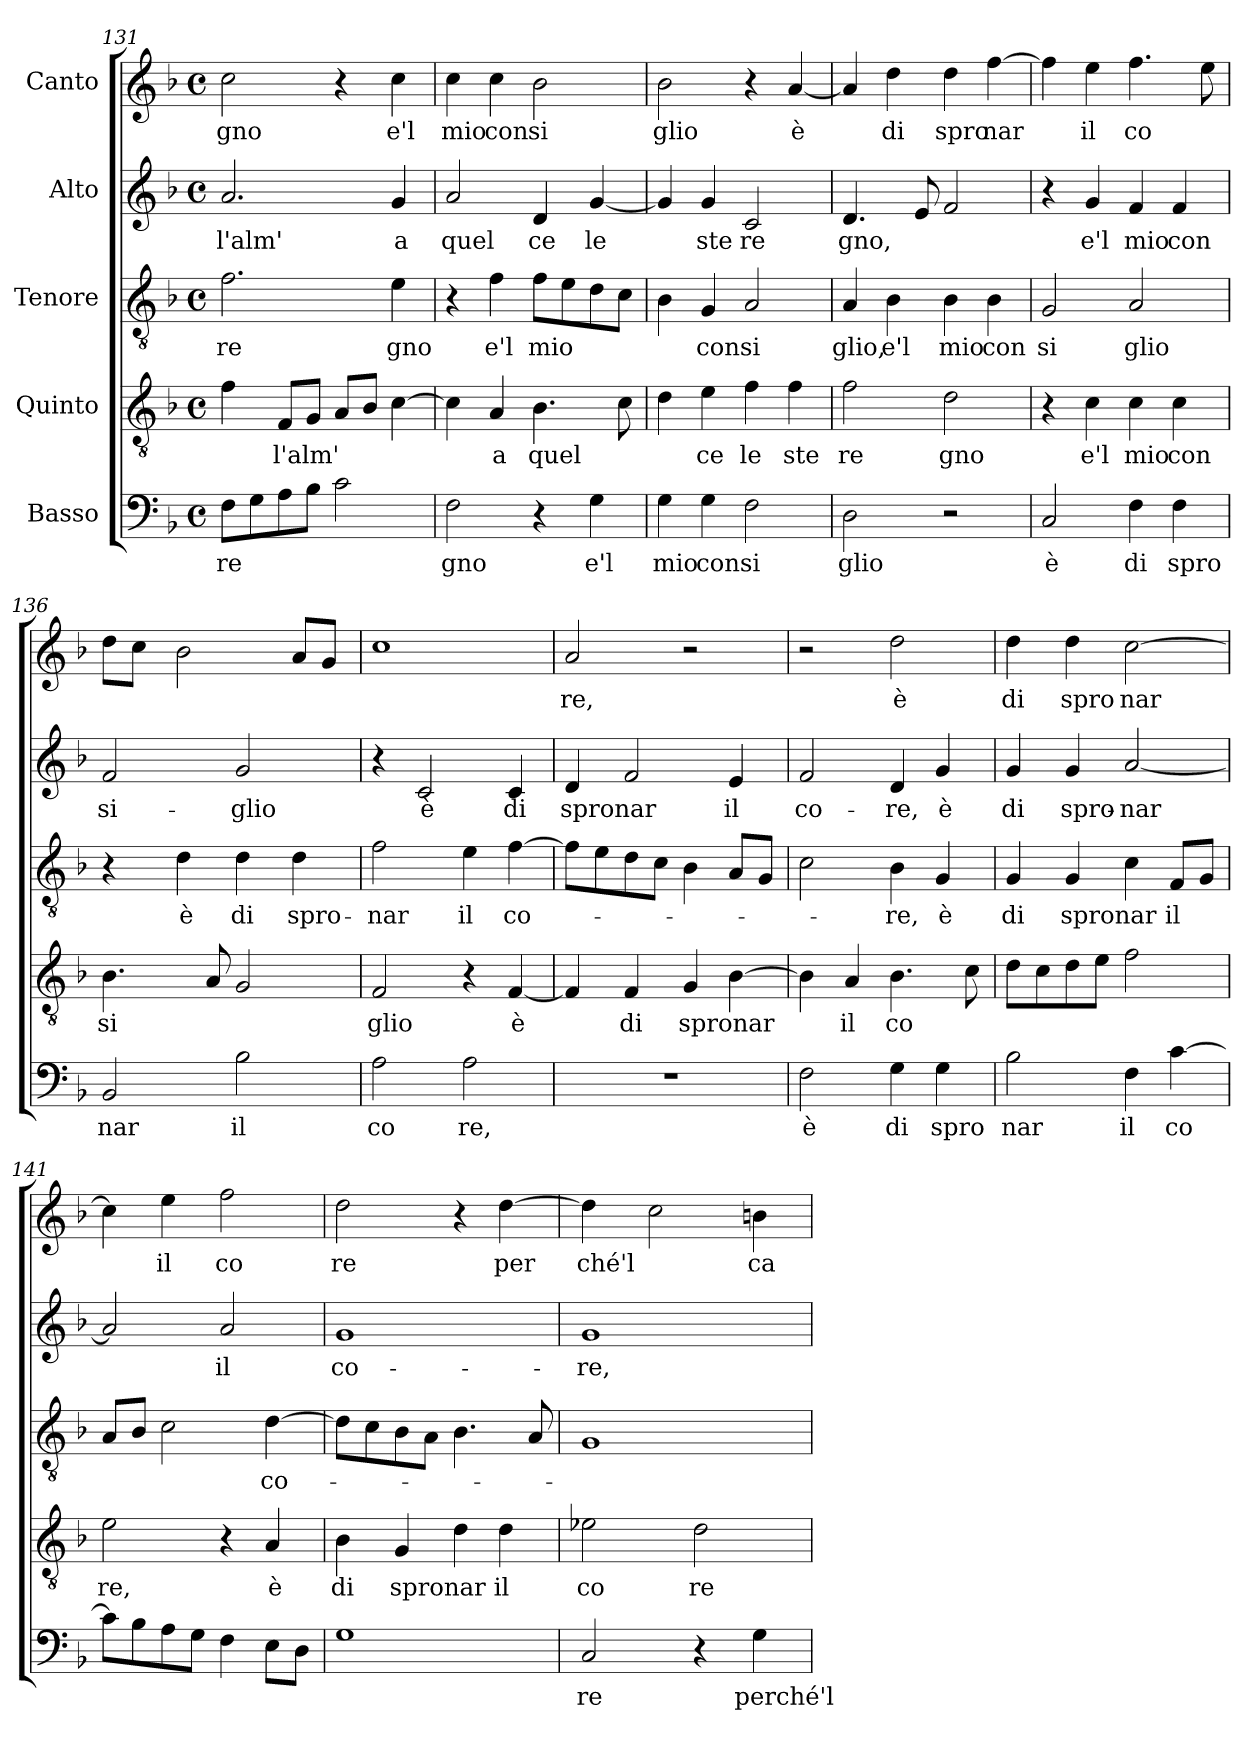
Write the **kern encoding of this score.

**kern	**text	**kern	**text	**kern	**text	**kern	**text	**kern	**text
*part5	*part5	*part4	*part4	*part3	*part3	*part2	*part2	*part1	*part1
*staff5	*staff5	*staff4	*staff4	*staff3	*staff3	*staff2	*staff2	*staff1	*staff1
*I"Basso	*	*I"Quinto	*	*I"Tenore	*	*I"Alto	*	*I"Canto	*
*clefF4	*	*clefGv2	*	*clefGv2	*	*clefG2	*	*clefG2	*
*k[b-]	*	*k[b-]	*	*k[b-]	*	*k[b-]	*	*k[b-]	*
*F:	*	*F:	*	*F:	*	*F:	*	*F:	*
*M4/4	*	*M4/4	*	*M4/4	*	*M4/4	*	*M4/4	*
*met(c)	*	*met(c)	*	*met(c)	*	*met(c)	*	*met(c)	*
=131	=131	=131	=131	=131	=131	=131	=131	=131	=131
!	!LO:LY:b:cj	!	!	!	!LO:LY:b:cj	!	!LO:LY:b:cj	!	!LO:LY:b:cj
8F\L	re	4f\	.	2.f\	re	2.a/	l'alm'	2cc\	gno
8G\	.	.	.	.	.	.	.	.	.
!	!	!	!LO:LY:b	!	!	!	!	!	!
8A\	.	8F/L	l'alm'	.	.	.	.	.	.
8B-\J	.	8G/J	.	.	.	.	.	.	.
2c\	.	8A/L	.	.	.	.	.	4r	.
.	.	8B-/J	.	.	.	.	.	.	.
!	!	!	!	!	!LO:LY:b:cj	!	!LO:LY:b:cj	!	!LO:LY:b:cj
.	.	[>4c\	.	4e\	gno	4g/	a	4cc\	e'l
=132	=132	=132	=132	=132	=132	=132	=132	=132	=132
!	!LO:LY:b:cj	!	!	!	!	!	!LO:LY:b:cj	!	!LO:LY:b:cj
2F\	gno	4c\]	.	4r	.	2a/	quel	4cc\	mio
!	!	!	!LO:LY:b:cj	!	!LO:LY:b:cj	!	!	!	!LO:LY:b:cj
.	.	4A/	a	4f\	e'l	.	.	4cc\	con
!	!	!	!LO:LY:b	!	!LO:LY:b	!	!LO:LY:b:cj	!	!LO:LY:b:cj
4r	.	4.B-\	quel	8f\L	mio	4d/	ce	2b-\	si
.	.	.	.	8e\	.	.	.	.	.
!	!LO:LY:b:cj	!	!	!	!	!	!LO:LY:b:cj	!	!
4G\	e'l	.	.	8d\	.	[<4g/	le	.	.
.	.	8c\	.	8c\J	.	.	.	.	.
=133	=133	=133	=133	=133	=133	=133	=133	=133	=133
!	!LO:LY:b:cj	!	!	!	!	!	!	!	!LO:LY:b:cj
4G\	mio	4d\	.	4B-\	.	4g/]	.	2b-\	glio
!	!LO:LY:b:cj	!	!LO:LY:b:cj	!	!LO:LY:b:cj	!	!LO:LY:b:cj	!	!
4G\	consi	4e\	ce	4G/	consi	4g/	ste	.	.
!	!	!	!LO:LY:b:cj	!	!	!	!LO:LY:b:cj	!	!
2F\	.	4f\	le	2A/	.	2c/	re	4r	.
!	!	!	!LO:LY:b:cj	!	!	!	!	!	!LO:LY:b:cj
.	.	4f\	ste	.	.	.	.	[<4a/	è
=134	=134	=134	=134	=134	=134	=134	=134	=134	=134
!	!LO:LY:b:cj	!	!LO:LY:b:cj	!	!LO:LY:b:cj	!	!LO:LY:b	!	!
2D\	glio	2f\	re	4A/	glio,	4.d/	gno,	4a/]	.
!	!	!	!	!	!LO:LY:b:cj	!	!	!	!LO:LY:b:cj
.	.	.	.	4B-\	e'l	.	.	4dd\	di
.	.	.	.	.	.	8e/	.	.	.
!	!	!	!LO:LY:b:cj	!	!LO:LY:b:cj	!	!	!	!LO:LY:b:cj
2r	.	2d\	gno	4B-\	mio	2f/	.	4dd\	spro
!	!	!	!	!	!LO:LY:b:cj	!	!	!	!LO:LY:b
.	.	.	.	4B-\	con	.	.	[>4ff\	nar
=135	=135	=135	=135	=135	=135	=135	=135	=135	=135
!	!LO:LY:b:cj	!	!	!	!LO:LY:b:cj	!	!	!	!
2C/	è	4r	.	2G/	si	4r	.	4ff\]	.
!	!	!	!LO:LY:b:cj	!	!	!	!LO:LY:b:cj	!	!LO:LY:b:cj
.	.	4c\	e'l	.	.	4g/	e'l	4ee\	il
!	!LO:LY:b:cj	!	!LO:LY:b:cj	!	!LO:LY:b:cj	!	!LO:LY:b:cj	!	!LO:LY:b:cj
4F\	di	4c\	mio	2A/	glio	4f/	mio	4.ff\	co
!	!LO:LY:b:cj	!	!LO:LY:b:cj	!	!	!	!LO:LY:b:cj	!	!
4F\	spro	4c\	con	.	.	4f/	con	.	.
.	.	.	.	.	.	.	.	8ee\	.
!!LO:LB:g=z
=136	=136	=136	=136	=136	=136	=136	=136	=136	=136
!	!LO:LY:b:cj	!	!LO:LY:b:cj	!	!	!	!LO:LY:b:cj	!	!
*	*	*	*	*	*	*	*	*^	*
2BB-/	nar	4.B-\	si	4r	.	2f/	si-	8dd\L	8ryy	.
.	.	.	.	.	.	.	.	8cc\J	16ryy	.
.	.	.	.	.	.	.	.	.	64ryy	.
.	.	.	.	.	.	.	.	.	2ryy	.
!	!	!	!	!	!LO:LY:b:cj	!	!	!	!	!
.	.	.	.	4d\	è	.	.	2b-\	.	.
.	.	8A/	.	.	.	.	.	.	.	.
!	!LO:LY:b:cj	!	!	!	!LO:LY:b:cj	!	!LO:LY:b:cj	!	!	!
2B-\	il	2G/	.	4d\	di	2g/	-glio	.	.	.
.	.	.	.	.	.	.	.	.	4ryy	.
!	!	!	!	!	!LO:LY:b:cj	!	!	!	!	!
.	.	.	.	4d\	spro-	.	.	8a/L	.	.
.	.	.	.	.	.	.	.	8g/J	.	.
.	.	.	.	.	.	.	.	.	32.ryy	.
=137	=137	=137	=137	=137	=137	=137	=137	=137	=137	=137
!	!LO:LY:b:cj	!	!LO:LY:b:cj	!	!LO:LY:b:cj	!	!	!	!	!
*	*	*	*	*	*	*	*	*v	*v	*
2A\	co	2F/	glio	2f\	-nar	4r	.	1cc	.
!	!	!	!	!	!	!	!LO:LY:b:cj	!	!
.	.	.	.	.	.	2c/	è	.	.
!	!LO:LY:b:cj	!	!	!	!LO:LY:b:cj	!	!	!	!
2A\	re,	4r	.	4e\	il	.	.	.	.
!	!	!	!LO:LY:b:cj	!	!LO:LY:b:cj	!	!LO:LY:b:cj	!	!
.	.	[<4F/	è	[>4f\	co-	4c/	di	.	.
=138	=138	=138	=138	=138	=138	=138	=138	=138	=138
!	!	!	!	!	!	!	!LO:LY:b:cj	!	!LO:LY:b:cj
1r	.	4F/]	.	8f\L]	.	4d/	spronar	2a/	re,
.	.	.	.	8e\	.	.	.	.	.
!	!	!	!LO:LY:b:cj	!	!	!	!	!	!
.	.	4F/	di	8d\	.	2f/	.	.	.
.	.	.	.	8c\J	.	.	.	.	.
!	!	!	!LO:LY:b:cj	!	!	!	!	!	!
.	.	4G/	spronar	4B-\	.	.	.	2r	.
!	!	!	!	!	!	!	!LO:LY:b:cj	!	!
.	.	[>4B-\	.	8A/L	.	4e/	il	.	.
.	.	.	.	8G/J	.	.	.	.	.
=139	=139	=139	=139	=139	=139	=139	=139	=139	=139
!	!LO:LY:b:cj	!	!	!	!	!	!LO:LY:b:cj	!	!
2F\	è	4B-\]	.	2c\	.	2f/	co-	2r	.
!	!	!	!LO:LY:b:cj	!	!	!	!	!	!
.	.	4A/	il	.	.	.	.	.	.
!	!LO:LY:b:cj	!	!LO:LY:b:cj	!	!LO:LY:b:cj	!	!LO:LY:b:cj	!	!LO:LY:b:cj
4G\	di	4.B-\	co	4B-\	-re,	4d/	-re,	2dd\	è
!	!LO:LY:b:cj	!	!	!	!LO:LY:b:cj	!	!LO:LY:b:cj	!	!
4G\	spro	.	.	4G/	è	4g/	è	.	.
.	.	8c\	.	.	.	.	.	.	.
=140	=140	=140	=140	=140	=140	=140	=140	=140	=140
!	!LO:LY:b:cj	!	!	!	!LO:LY:b:cj	!	!LO:LY:b:cj	!	!LO:LY:b:cj
2B-\	nar	8d\L	.	4G/	di	4g/	di	4dd\	di
.	.	8c\	.	.	.	.	.	.	.
!	!	!	!	!	!LO:LY:b:cj	!	!LO:LY:b:cj	!	!LO:LY:b:cj
.	.	8d\	.	4G/	spronar	4g/	spro-	4dd\	spro
.	.	8e\J	.	.	.	.	.	.	.
!	!LO:LY:b:cj	!	!	!	!	!	!LO:LY:b	!	!LO:LY:b
4F\	il	2f\	.	4c\	.	[<2a/	-nar	[>2cc\	nar
!	!LO:LY:b:cj	!	!	!	!LO:LY:b:cj	!	!	!	!
[>4c\	co	.	.	8F/L	il	.	.	.	.
.	.	.	.	8G/J	.	.	.	.	.
=141	=141	=141	=141	=141	=141	=141	=141	=141	=141
!	!	!	!LO:LY:b:cj	!	!	!	!	!	!
8c\L]	.	2e\	re,	8A/L	.	2a/]	.	4cc\]	.
8B-\	.	.	.	8B-/J	.	.	.	.	.
!	!	!	!	!	!	!	!	!	!LO:LY:b:cj
8A\	.	.	.	2c\	.	.	.	4ee\	il
8G\J	.	.	.	.	.	.	.	.	.
!	!	!	!	!	!	!	!LO:LY:b:cj	!	!LO:LY:b:cj
4F\	.	4r	.	.	.	2a/	il	2ff\	co
!	!	!	!LO:LY:b:cj	!	!LO:LY:b:cj	!	!	!	!
8E\L	.	4A/	è	[>4d\	co-	.	.	.	.
8D\J	.	.	.	.	.	.	.	.	.
=142	=142	=142	=142	=142	=142	=142	=142	=142	=142
!	!	!	!LO:LY:b:cj	!	!	!	!LO:LY:b:cj	!	!LO:LY:b:cj
1G	.	4B-\	di	8d\L]	.	1g	co-	2dd\	re
.	.	.	.	8c\	.	.	.	.	.
!	!	!	!LO:LY:b:cj	!	!	!	!	!	!
.	.	4G/	spronar	8B-\	.	.	.	.	.
.	.	.	.	8A\J	.	.	.	.	.
.	.	4d\	.	4.B-\	.	.	.	4r	.
!	!	!	!LO:LY:b:cj	!	!	!	!	!	!LO:LY:b
.	.	4d\	il	.	.	.	.	[>4dd\	per
.	.	.	.	8A/	.	.	.	.	.
!!LO:LB:g=z
=143	=143	=143	=143	=143	=143	=143	=143	=143	=143
!	!LO:LY:b:cj	!	!LO:LY:b:cj	!	!	!	!LO:LY:b:cj	!	!LO:LY:b
*	*	*	*	*^	*	*	*	*	*
2C/	re	2e-X\	co	1G	8ryy	.	1g	-re,	4dd\]	ché'l
.	.	.	.	.	32ryy	.	.	.	.	.
.	.	.	.	.	2ryy	.	.	.	.	.
.	.	.	.	.	.	.	.	.	2cc\	.
!	!	!	!LO:LY:b:cj	!	!	!	!	!	!	!
4r	.	2d\	re	.	.	.	.	.	.	.
.	.	.	.	.	4ryy	.	.	.	.	.
!	!LO:LY:b	!	!	!	!	!	!	!	!	!LO:LY:b:cj
4G\	perché'l	.	.	.	.	.	.	.	4b\	ca
.	.	.	.	.	16.ryy	.	.	.	.	.
*	*	*	*	*v	*v	*	*	*	*	*
=	=	=	=	=	=	=	=	=	=
*-	*-	*-	*-	*-	*-	*-	*-	*-	*-
